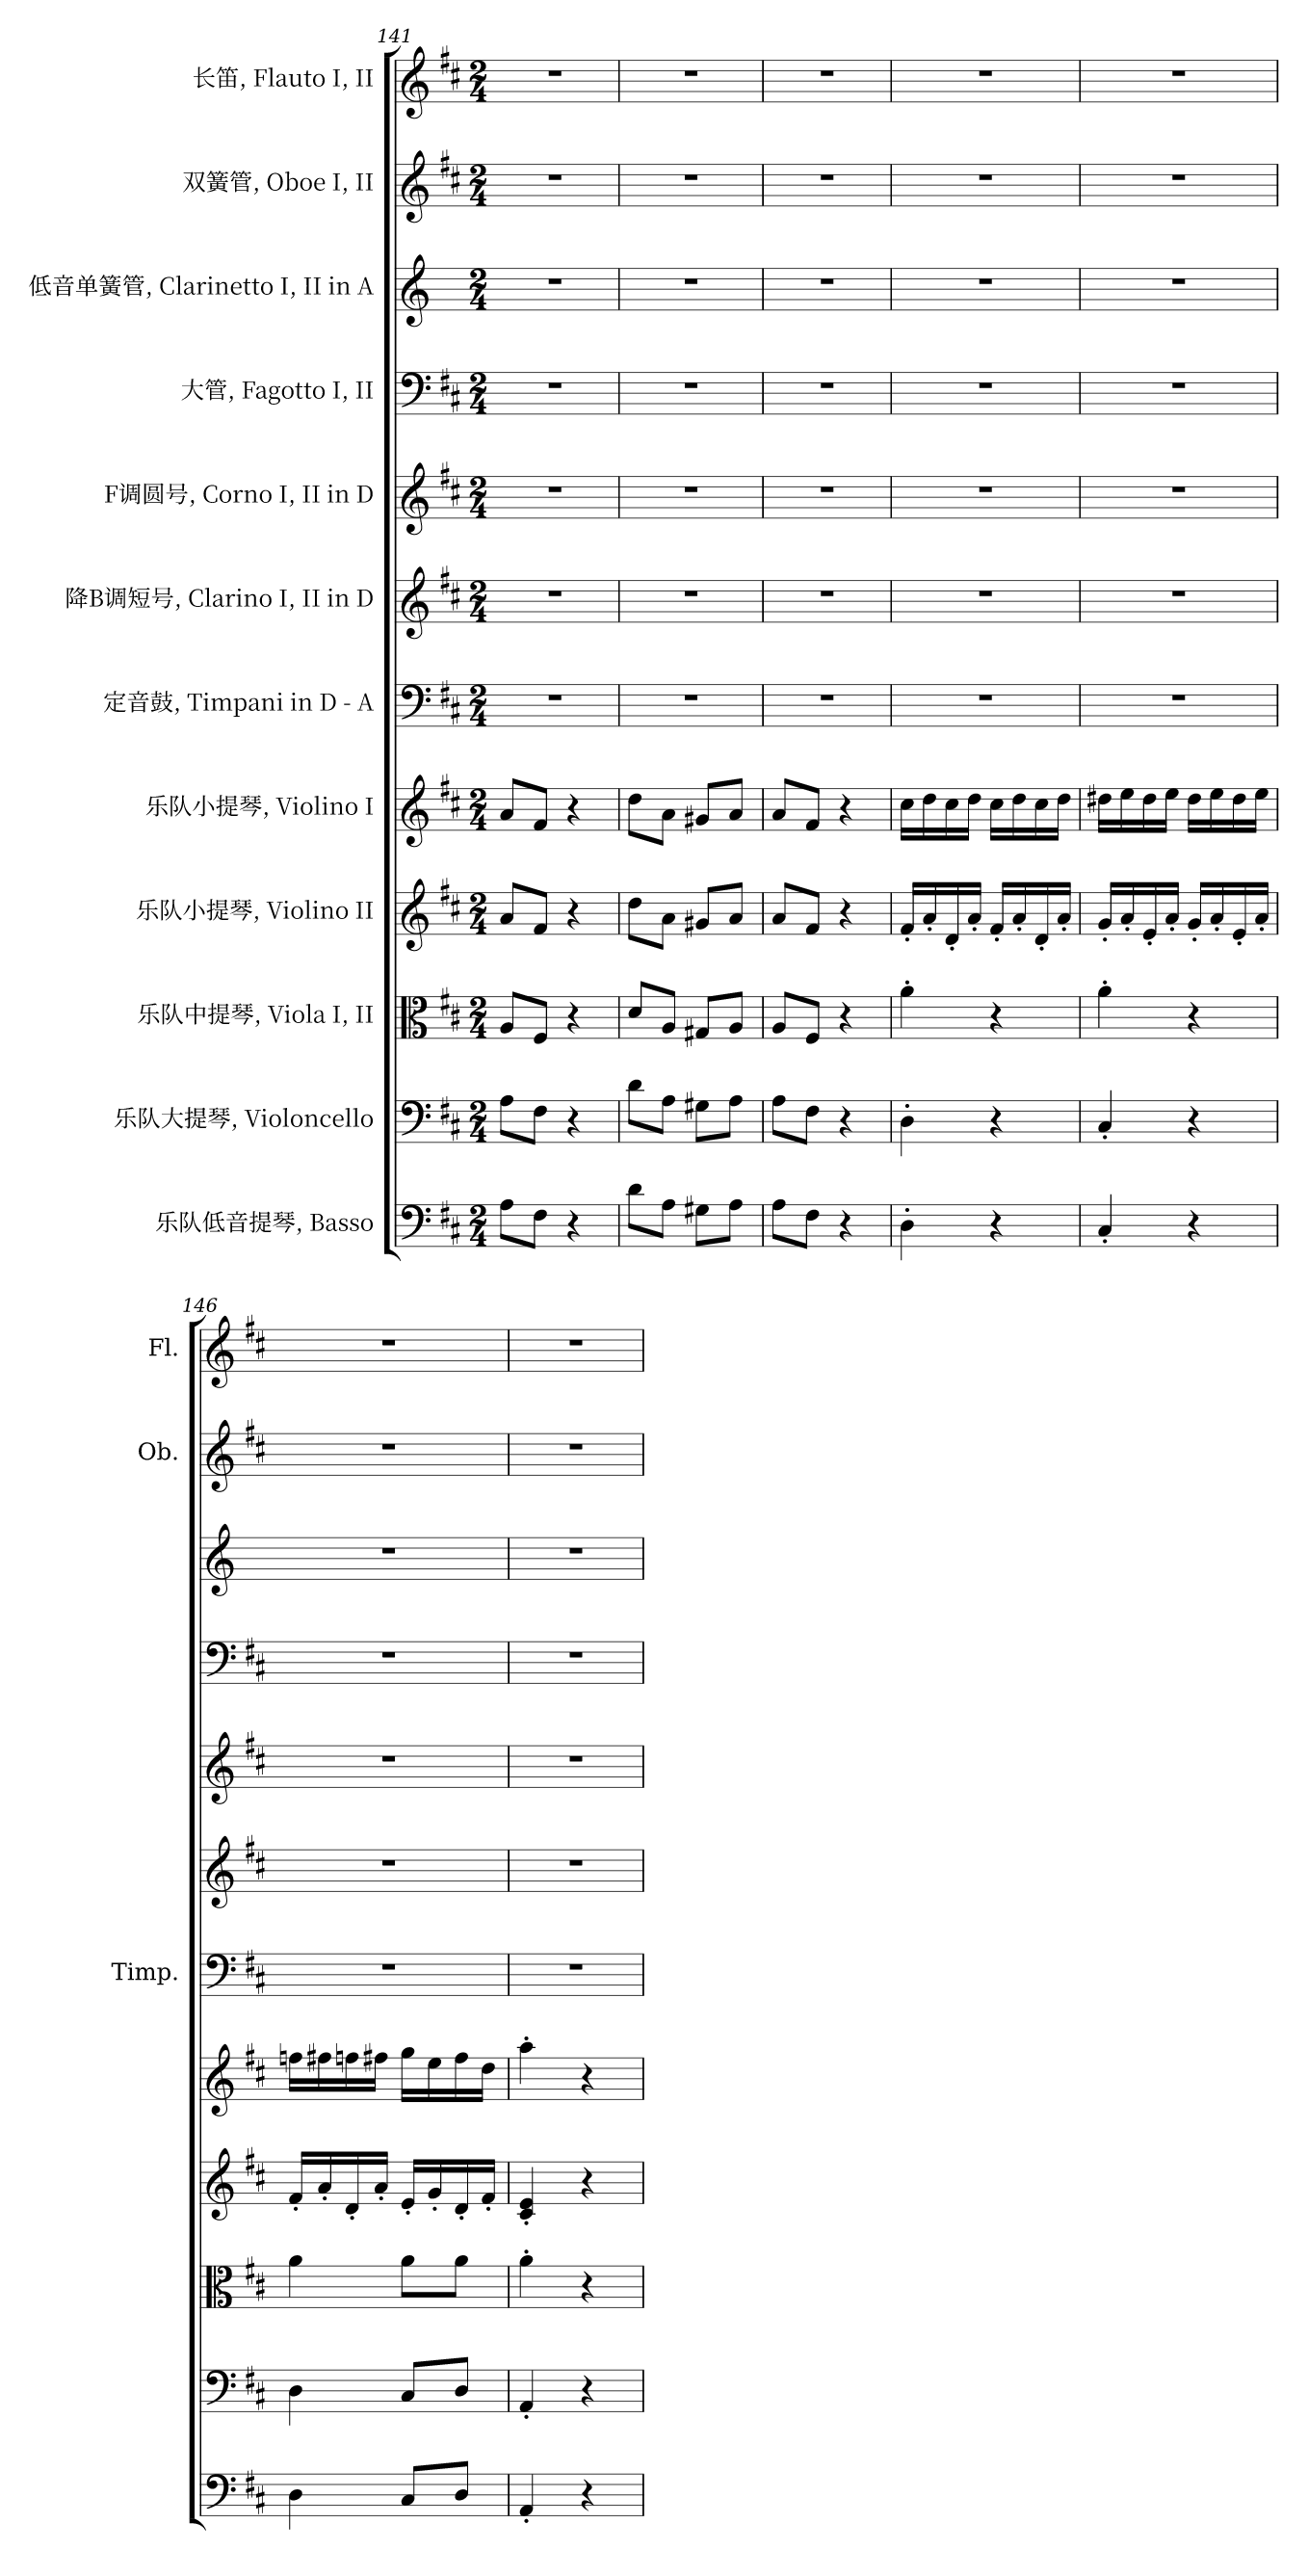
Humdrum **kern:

**kern	**kern	**kern	**kern	**kern	**kern	**kern	**kern	**kern	**kern	**kern	**kern
*part12	*part11	*part10	*part9	*part8	*part7	*part6	*part5	*part4	*part3	*part2	*part1
*staff12	*staff11	*staff10	*staff9	*staff8	*staff7	*staff6	*staff5	*staff4	*staff3	*staff2	*staff1
*I"乐队低音提琴, Basso	*I"乐队大提琴, Violoncello	*I"乐队中提琴, Viola I, II	*I"乐队小提琴, Violino II	*I"乐队小提琴, Violino I	*I"定音鼓, Timpani in D - A	*I"降B调短号, Clarino I, II in D	*I"F调圆号, Corno I, II in D	*I"大管, Fagotto I, II	*I"低音单簧管, Clarinetto I, II in A	*I"双簧管, Oboe I, II	*I"长笛, Flauto I, II
*	*	*	*	*	*I'Timp.	*	*	*	*	*I'Ob.	*I'Fl.
*clefF4	*clefF4	*clefC3	*clefG2	*clefG2	*clefF4	*clefG2	*clefG2	*clefF4	*clefG2	*clefG2	*clefG2
*ITrd7c12	*	*	*	*	*	*ITrd1c2	*ITrd4c7	*	*ITrd8c14	*	*
*k[f#c#]	*k[f#c#]	*k[f#c#]	*k[f#c#]	*k[f#c#]	*k[f#c#]	*k[]	*k[f#]	*k[f#c#]	*k[]	*k[f#c#]	*k[f#c#]
*M2/4	*M2/4	*M2/4	*M2/4	*M2/4	*M2/4	*M2/4	*M2/4	*M2/4	*M2/4	*M2/4	*M2/4
=141	=141	=141	=141	=141	=141	=141	=141	=141	=141	=141	=141
8AA\L	8A\L	8A/L	8a/L	8a/L	2r	2r	2r	2r	2r	2r	2r
8FF#\J	8F#\J	8F#/J	8f#/J	8f#/J	.	.	.	.	.	.	.
4r	4r	4r	4r	4r	.	.	.	.	.	.	.
=142	=142	=142	=142	=142	=142	=142	=142	=142	=142	=142	=142
8D\L	8d\L	8d/L	8dd\L	8dd\L	2r	2r	2r	2r	2r	2r	2r
8AA\J	8A\J	8A/J	8a\J	8a\J	.	.	.	.	.	.	.
8GG#X\L	8G#X\L	8G#X/L	8g#X/L	8g#X/L	.	.	.	.	.	.	.
8AA\J	8A\J	8A/J	8a/J	8a/J	.	.	.	.	.	.	.
=143	=143	=143	=143	=143	=143	=143	=143	=143	=143	=143	=143
8AA\L	8A\L	8A/L	8a/L	8a/L	2r	2r	2r	2r	2r	2r	2r
8FF#\J	8F#\J	8F#/J	8f#/J	8f#/J	.	.	.	.	.	.	.
4r	4r	4r	4r	4r	.	.	.	.	.	.	.
=144	=144	=144	=144	=144	=144	=144	=144	=144	=144	=144	=144
4DD'\	4D'\	4a'\	16f#'/LL	16cc#\LL	2r	2r	2r	2r	2r	2r	2r
.	.	.	16a'/	16dd\	.	.	.	.	.	.	.
.	.	.	16d'/	16cc#\	.	.	.	.	.	.	.
.	.	.	16a'/JJ	16dd\JJ	.	.	.	.	.	.	.
4r	4r	4r	16f#'/LL	16cc#\LL	.	.	.	.	.	.	.
.	.	.	16a'/	16dd\	.	.	.	.	.	.	.
.	.	.	16d'/	16cc#\	.	.	.	.	.	.	.
.	.	.	16a'/JJ	16dd\JJ	.	.	.	.	.	.	.
!!LO:PB:g=z
=145	=145	=145	=145	=145	=145	=145	=145	=145	=145	=145	=145
4CC#'/	4C#'/	4a'\	16g'/LL	16dd#X\LL	2r	2r	2r	2r	2r	2r	2r
.	.	.	16a'/	16ee\	.	.	.	.	.	.	.
.	.	.	16e'/	16dd#\	.	.	.	.	.	.	.
.	.	.	16a'/JJ	16ee\JJ	.	.	.	.	.	.	.
4r	4r	4r	16g'/LL	16dd#\LL	.	.	.	.	.	.	.
.	.	.	16a'/	16ee\	.	.	.	.	.	.	.
.	.	.	16e'/	16dd#\	.	.	.	.	.	.	.
.	.	.	16a'/JJ	16ee\JJ	.	.	.	.	.	.	.
=146	=146	=146	=146	=146	=146	=146	=146	=146	=146	=146	=146
4DD\	4D\	4a\	16f#'/LL	16ffn\LL	2r	2r	2r	2r	2r	2r	2r
.	.	.	16a'/	16ff#X\	.	.	.	.	.	.	.
.	.	.	16d'/	16ffn\	.	.	.	.	.	.	.
.	.	.	16a'/JJ	16ff#X\JJ	.	.	.	.	.	.	.
8CC#/L	8C#/L	8a\L	16e'/LL	16gg\LL	.	.	.	.	.	.	.
.	.	.	16g'/	16ee\	.	.	.	.	.	.	.
8DD/J	8D/J	8a\J	16d'/	16ff#\	.	.	.	.	.	.	.
.	.	.	16f#'/JJ	16dd\JJ	.	.	.	.	.	.	.
=147	=147	=147	=147	=147	=147	=147	=147	=147	=147	=147	=147
4AAA'/	4AA'/	4a'\	4c#/' 4e/'	4aa'\	2r	2r	2r	2r	2r	2r	2r
4r	4r	4r	4r	4r	.	.	.	.	.	.	.
=	=	=	=	=	=	=	=	=	=	=	=
*-	*-	*-	*-	*-	*-	*-	*-	*-	*-	*-	*-
